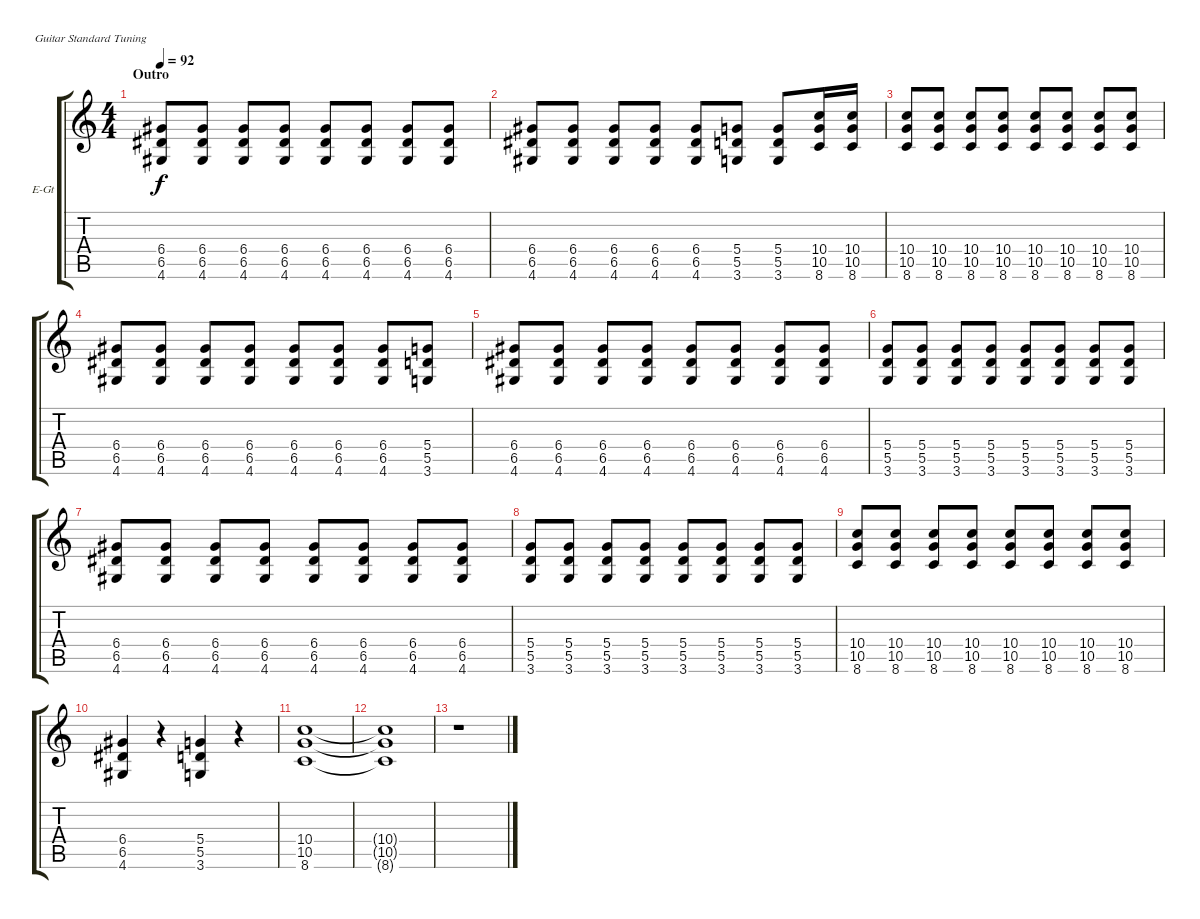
\bracketExtendMode groupsimilarinstruments
\firstSystemTrackNameOrientation horizontal
\otherSystemsTrackNameOrientation horizontal
\track ("Guitar 2" "E-Gt") {instrument distortionguitar}
\staff {score tabs}
\tuning (E4 B3 G3 D3 A2 E2)
\ts (4 4)
\section ("" "Outro")
\tempo 92
\clef g2
\ks c
(6.4 6.5 4.6).8{dy f} (6.4 6.5 4.6).8 (6.4 6.5 4.6).8 (6.4 6.5 4.6).8 (6.4 6.5 4.6).8 (6.4 6.5 4.6).8 (6.4 6.5 4.6).8 (6.4 6.5 4.6).8 |
(6.4 6.5 4.6).8 (6.4 6.5 4.6).8 (6.4 6.5 4.6).8 (6.4 6.5 4.6).8 (6.4 6.5 4.6).8 (5.4 5.5 3.6).8 (5.4 5.5 3.6).8 (10.4 10.5 8.6).16 (10.4 10.5 8.6).16 |
(10.4 10.5 8.6).8 (10.4 10.5 8.6).8 (10.4 10.5 8.6).8 (10.4 10.5 8.6).8 (10.4 10.5 8.6).8 (10.4 10.5 8.6).8 (10.4 10.5 8.6).8 (10.4 10.5 8.6).8 |
(6.4 6.5 4.6).8 (6.4 6.5 4.6).8 (6.4 6.5 4.6).8 (6.4 6.5 4.6).8 (6.4 6.5 4.6).8 (6.4 6.5 4.6).8 (6.4 6.5 4.6).8 (5.4 5.5 3.6).8 |
(6.4 6.5 4.6).8 (6.4 6.5 4.6).8 (6.4 6.5 4.6).8 (6.4 6.5 4.6).8 (6.4 6.5 4.6).8 (6.4 6.5 4.6).8 (6.4 6.5 4.6).8 (6.4 6.5 4.6).8 |
(5.4 5.5 3.6).8 (5.4 5.5 3.6).8 (5.4 5.5 3.6).8 (5.4 5.5 3.6).8 (5.4 5.5 3.6).8 (5.4 5.5 3.6).8 (5.4 5.5 3.6).8 (5.4 5.5 3.6).8 |
(6.4 6.5 4.6).8 (6.4 6.5 4.6).8 (6.4 6.5 4.6).8 (6.4 6.5 4.6).8 (6.4 6.5 4.6).8 (6.4 6.5 4.6).8 (6.4 6.5 4.6).8 (6.4 6.5 4.6).8 |
(5.4 5.5 3.6).8 (5.4 5.5 3.6).8 (5.4 5.5 3.6).8 (5.4 5.5 3.6).8 (5.4 5.5 3.6).8 (5.4 5.5 3.6).8 (5.4 5.5 3.6).8 (5.4 5.5 3.6).8 |
(10.4 10.5 8.6).8 (10.4 10.5 8.6).8 (10.4 10.5 8.6).8 (10.4 10.5 8.6).8 (10.4 10.5 8.6).8 (10.4 10.5 8.6).8 (10.4 10.5 8.6).8 (10.4 10.5 8.6).8 |
(6.4 6.5 4.6).4 r.4 (5.4 5.5 3.6).4 r.4 |
(10.4 10.5 8.6).1 |
(10.4{t} 10.5{t} 8.6{t}).1 |
r.1
